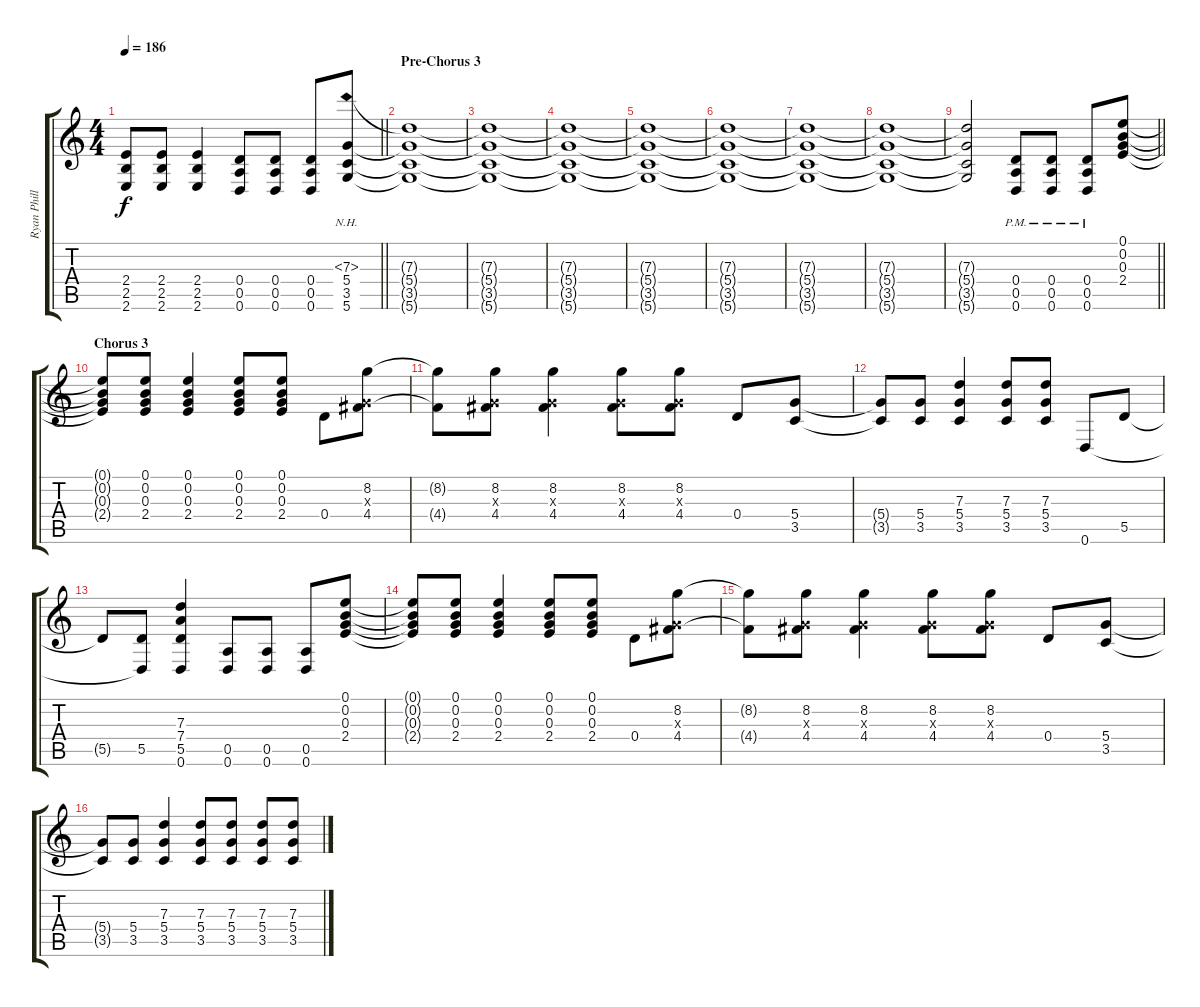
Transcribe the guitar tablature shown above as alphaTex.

\track ("Ryan Phillips | Lead Gtr. 1" "Ryan Phill") {instrument distortionguitar}
\staff {score tabs}
\tuning (E4 B3 G3 D3 A2 D2) {hide}
\ts (4 4)
\tempo 186
\clef g2
\barLineRight lightlight
\ks c
(2.4{t} 2.5{t} 2.6{t}).8{dy f} (2.4 2.5 2.6).8 (2.4 2.5 2.6).4 (0.4 0.5 0.6).8 (0.4 0.5 0.6).8 (0.4 0.5 0.6).8 (7.3{nh} 5.4 3.5 5.6).8 |
\section ("" "Pre-Chorus 3")
(7.3{t} 5.4{t} 3.5{t} 5.6{t}).1 |
(7.3{t} 5.4{t} 3.5{t} 5.6{t}).1 |
(7.3{t} 5.4{t} 3.5{t} 5.6{t}).1 |
(7.3{t} 5.4{t} 3.5{t} 5.6{t}).1 |
(7.3{t} 5.4{t} 3.5{t} 5.6{t}).1 |
(7.3{t} 5.4{t} 3.5{t} 5.6{t}).1 |
(7.3{t} 5.4{t} 3.5{t} 5.6{t}).1 |
\barLineRight lightlight
(7.3{t} 5.4{t} 3.5{t} 5.6{t}).2 (0.4{pm} 0.5{pm} 0.6{pm}).8 (0.4{pm} 0.5{pm} 0.6{pm}).8 (0.4{pm} 0.5{pm} 0.6{pm}).8 (0.1 0.2 0.3 2.4).8{instrument electricguitarclean} |
\section ("" "Chorus 3")
(0.1{t} 0.2{t} 0.3{t} 2.4{t}).8 (0.1 0.2 0.3 2.4).8 (0.1 0.2 0.3 2.4).4 (0.1 0.2 0.3 2.4).8 (0.1 0.2 0.3 2.4).8 0.4.8 (8.2 0.3{x} 4.4).8 |
(8.2{t} 4.4{t}).8 (8.2 0.3{x} 4.4).8 (8.2 0.3{x} 4.4).4 (8.2 0.3{x} 4.4).8 (8.2 0.3{x} 4.4).8 0.4.8 (5.4 3.5).8 |
(5.4{t} 3.5{t}).8 (5.4 3.5).8 (7.3 5.4 3.5).4 (7.3 5.4 3.5).8 (7.3 5.4 3.5).8 0.6.8 5.5.8 |
5.5{t}.8 (5.5 0.6{t}).8 (7.3 7.4 5.5 0.6).4 (0.5 0.6).8 (0.5 0.6).8 (0.5 0.6).8 (0.1 0.2 0.3 2.4).8 |
(0.1{t} 0.2{t} 0.3{t} 2.4{t}).8 (0.1 0.2 0.3 2.4).8 (0.1 0.2 0.3 2.4).4 (0.1 0.2 0.3 2.4).8 (0.1 0.2 0.3 2.4).8 0.4.8 (8.2 0.3{x} 4.4).8 |
(8.2{t} 4.4{t}).8 (8.2 0.3{x} 4.4).8 (8.2 0.3{x} 4.4).4 (8.2 0.3{x} 4.4).8 (8.2 0.3{x} 4.4).8 0.4.8 (5.4 3.5).8 |
(5.4{t} 3.5{t}).8 (5.4 3.5).8 (7.3 5.4 3.5).4 (7.3 5.4 3.5).8 (7.3 5.4 3.5).8 (7.3 5.4 3.5).8 (7.3 5.4 3.5).8
